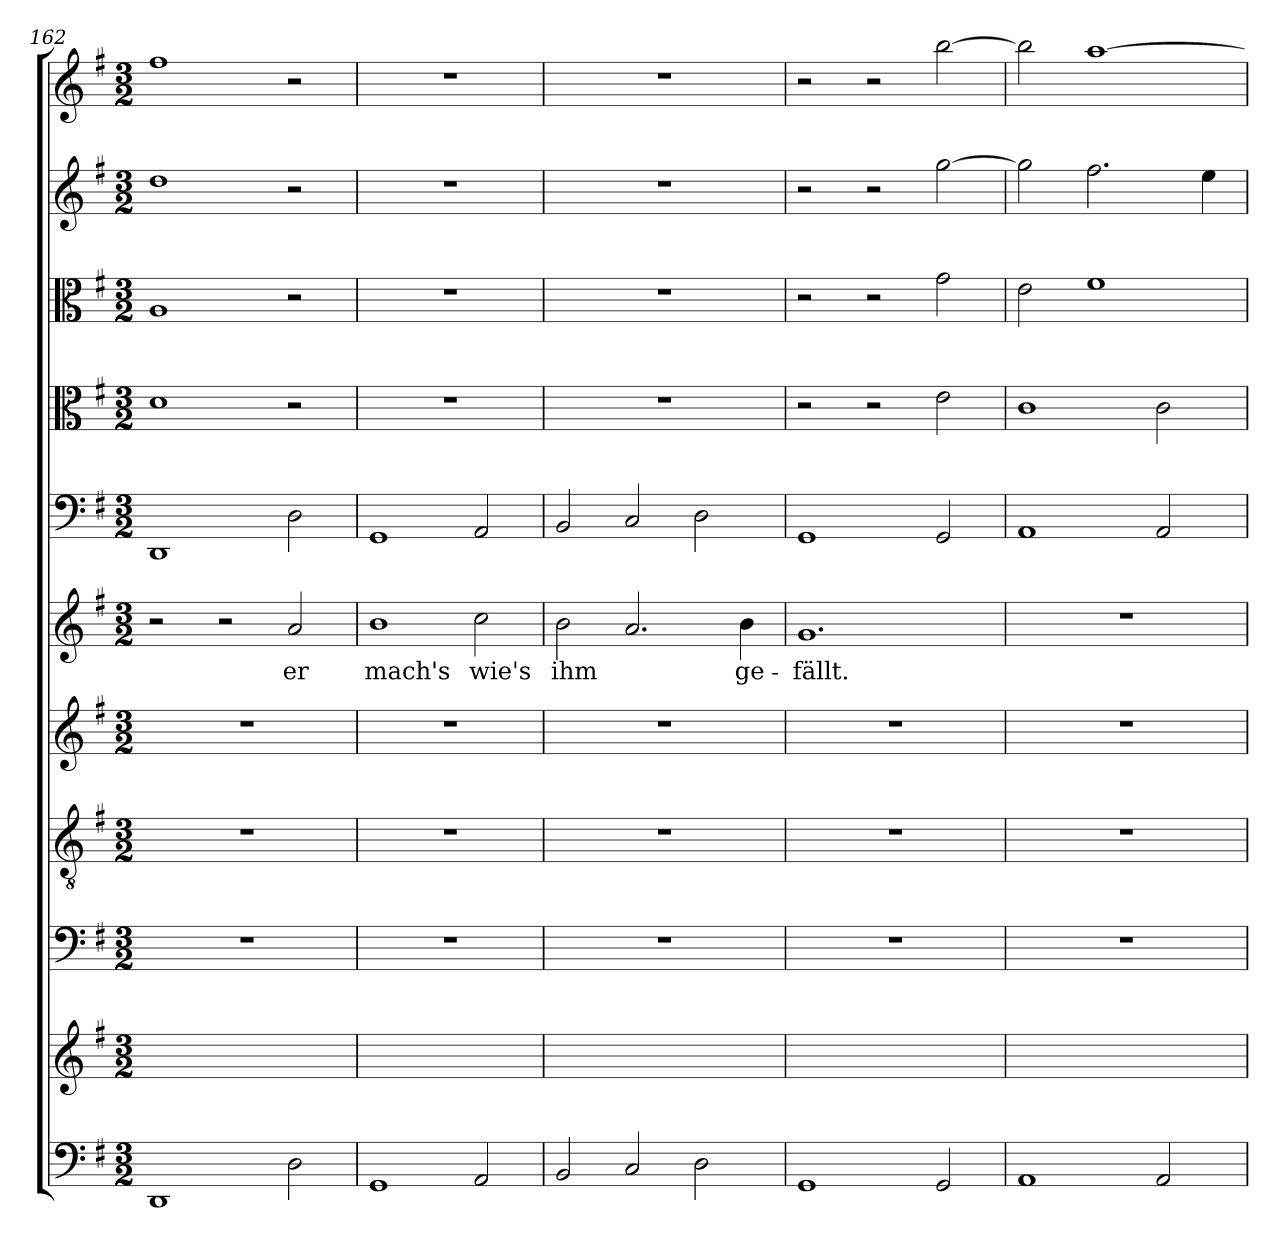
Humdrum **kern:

**kern	**kern	**kern	**kern	**kern	**kern	**text	**kern	**kern	**kern	**kern	**kern
*part11	*part10	*part9	*part8	*part7	*part6	*part6	*part5	*part4	*part3	*part2	*part1
*staff11	*staff10	*staff9	*staff8	*staff7	*staff6	*staff6	*staff5	*staff4	*staff3	*staff2	*staff1
*clefF4	*clefG2	*clefF4	*clefGv2	*clefG2	*clefG2	*	*clefF4	*clefC3	*clefC3	*clefG2	*clefG2
*k[f#]	*k[f#]	*k[f#]	*k[f#]	*k[f#]	*k[f#]	*	*k[f#]	*k[f#]	*k[f#]	*k[f#]	*k[f#]
*G:	*G:	*G:	*G:	*G:	*G:	*	*G:	*G:	*G:	*G:	*G:
*M3/2	*M3/2	*M3/2	*M3/2	*M3/2	*M3/2	*	*M3/2	*M3/2	*M3/2	*M3/2	*M3/2
=162	=162	=162	=162	=162	=162	=162	=162	=162	=162	=162	=162
1DD	1.ryy	1.r	1.r	1.r	2r	.	1DD	1d	1A	1dd	1ff#
.	.	.	.	.	2r	.	.	.	.	.	.
!	!	!	!	!	!	!LO:LY:b	!	!	!	!	!
2D\	.	.	.	.	2a/	er	2D\	2r	2r	2r	2r
=163	=163	=163	=163	=163	=163	=163	=163	=163	=163	=163	=163
!	!	!	!	!	!	!LO:LY:b	!	!	!	!	!
1GG	1.ryy	1.r	1.r	1.r	1b	mach's	1GG	1.r	1.r	1.r	1.r
!	!	!	!	!	!	!LO:LY:b	!	!	!	!	!
2AA/	.	.	.	.	2cc\	wie's	2AA/	.	.	.	.
=164	=164	=164	=164	=164	=164	=164	=164	=164	=164	=164	=164
!	!	!	!	!	!	!LO:LY:b	!	!	!	!	!
2BB/	1.ryy	1.r	1.r	1.r	2b\	ihm	2BB/	1.r	1.r	1.r	1.r
2C/	.	.	.	.	2.a/	.	2C/	.	.	.	.
2D\	.	.	.	.	.	.	2D\	.	.	.	.
!	!	!	!	!	!	!LO:LY:b	!	!	!	!	!
.	.	.	.	.	4b\	ge-	.	.	.	.	.
=165	=165	=165	=165	=165	=165	=165	=165	=165	=165	=165	=165
!	!	!	!	!	!	!LO:LY:b	!	!	!	!	!
1GG	1.ryy	1.r	1.r	1.r	1.g	-fällt.	1GG	2r	2r	2r	2r
.	.	.	.	.	.	.	.	2r	2r	2r	2r
2GG/	.	.	.	.	.	.	2GG/	2e\	2g\	[2gg\	[2bb\
=166	=166	=166	=166	=166	=166	=166	=166	=166	=166	=166	=166
1AA	1.ryy	1.r	1.r	1.r	1.r	.	1AA	1c	2e\	2gg\]	2bb\]
.	.	.	.	.	.	.	.	.	1f#	2.ff#\	[1aa
2AA/	.	.	.	.	.	.	2AA/	2c\	.	.	.
.	.	.	.	.	.	.	.	.	.	4ee\	.
=	=	=	=	=	=	=	=	=	=	=	=
*-	*-	*-	*-	*-	*-	*-	*-	*-	*-	*-	*-
